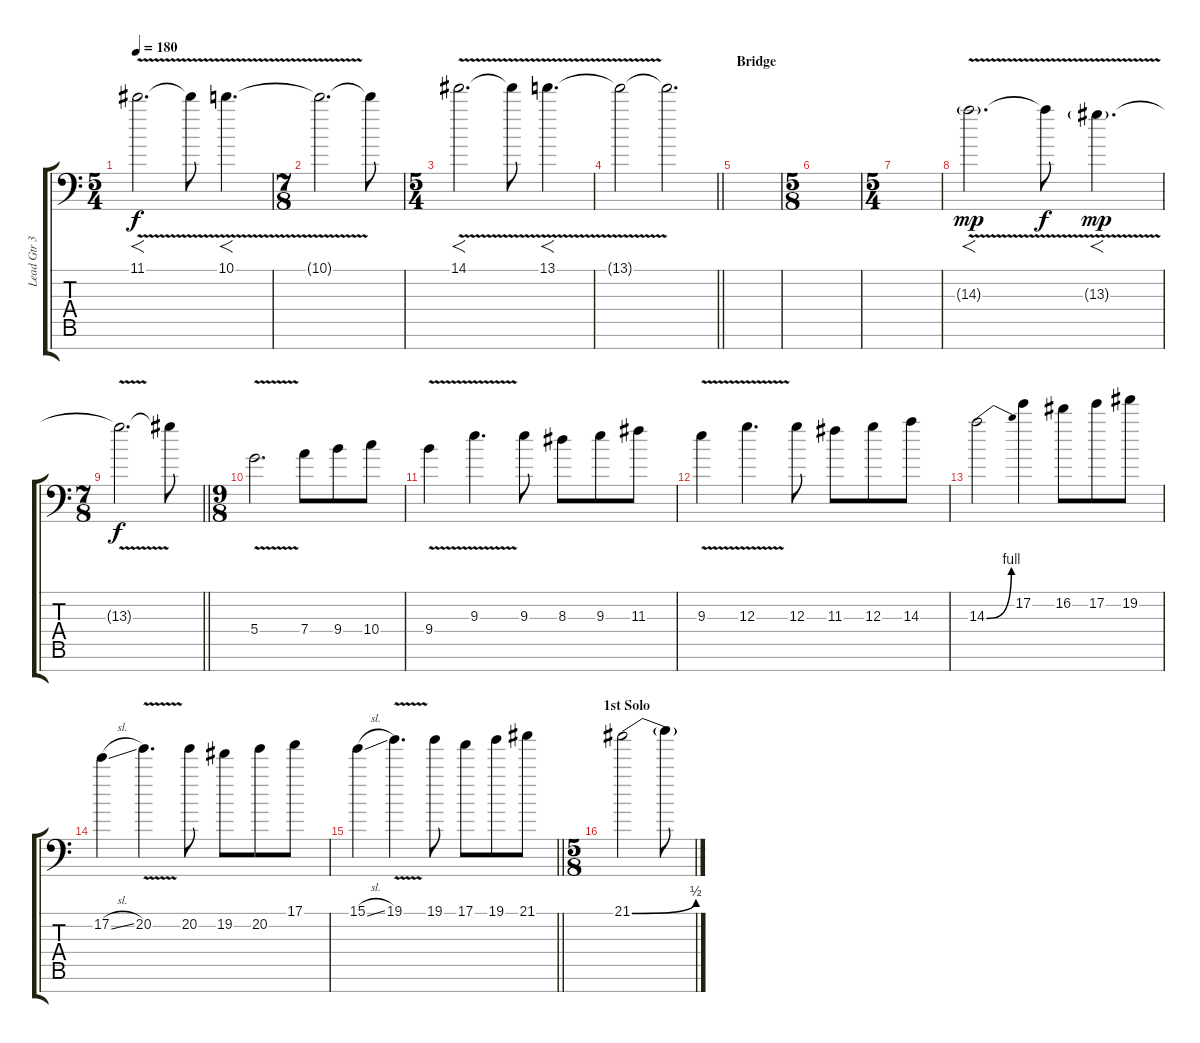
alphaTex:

\track ("Lead Gtr 3" "Lead Gtr 3") {instrument overdrivenguitar}
\staff {score tabs}
\tuning (E4 B3 G3 D3 A2 E2 A1) {hide}
\ts (5 4)
\tempo 180
\clef f4
\ks c
11.1{v}.2{f d dy f} 11.1{t}.8 10.1{v}.4{f d} |
\ts (7 8)
10.1{t}.2{d} 10.1{t}.8 |
\ts (5 4)
14.1{v}.2{f d} 14.1{t}.8 13.1{v}.4{f d} |
\barLineRight lightlight
13.1{t}.2 13.1{t}.2{d} |
\section ("" "Bridge")
|
\ts (5 8)
|
\ts (5 4)
|
14.3{v g}.2{f d dy mp} 14.3{t}.8{dy f} 13.3{v g}.4{f d dy mp} |
\ts (7 8)
\barLineRight lightlight
13.3{t}.2{d dy f} 13.3{t}.8 |
\ts (9 8)
\section ("" "")
5.4{v}.2{d balance 0} 7.4.8 9.4.8 10.4.8 |
9.4{v}.4 9.3{v}.4{d} 9.3.8 8.3.8 9.3.8 11.3.8 |
9.3{v}.4 12.3{v}.4{d} 12.3.8 11.3.8 12.3.8 14.3.8 |
14.3{be (bend 0 0 60 4)}.2 17.2.4 16.2.8 17.2.8 19.2.8 |
17.2{sl}.4 20.2{v}.4{d} 20.2.8 19.2.8 20.2.8 17.1.8 |
\barLineRight lightlight
15.1{sl}.4 19.1{v}.4{d} 19.1.8 17.1.8 19.1.8 21.1.8 |
\ts (5 8)
\section ("" "1st Solo")
21.1{be (bend 0 0 60 2)}.2 21.1{t}.8
